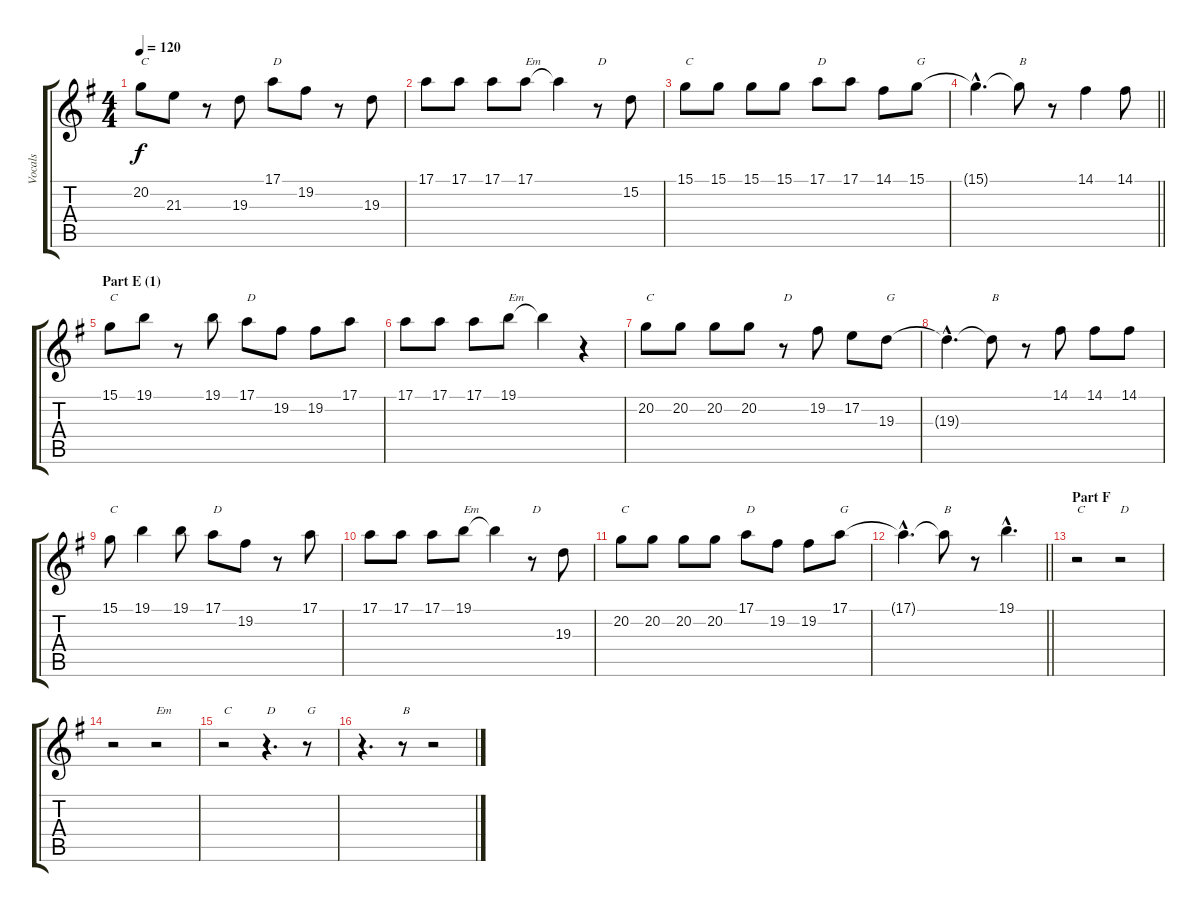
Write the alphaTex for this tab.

\track ("Vocals" "Vocals") {instrument trumpet}
\staff {score tabs}
\tuning (E4 B3 G3 D3 A2 E2) {hide}
\ts (4 4)
\tempo 120
\clef g2
\ks g
20.2.8{txt "C" dy f} 21.3.8 r.8 19.3.8 17.1.8{txt "D"} 19.2.8 r.8 19.3.8 |
17.1.8 17.1.8 17.1.8 17.1.8{txt "Em"} 17.1{t}.4 r.8{txt "D"} 15.2.8 |
15.1.8{txt "C"} 15.1.8 15.1.8 15.1.8 17.1.8{txt "D"} 17.1.8 14.1.8 15.1.8{txt "G"} |
\barLineRight lightlight
15.1{hac t}.4{d} 15.1{t}.8{txt "B"} r.8 14.1.4 14.1.8 |
\section ("" "Part E (1)")
15.1.8{txt "C"} 19.1.8 r.8 19.1.8 17.1.8{txt "D"} 19.2.8 19.2.8 17.1.8 |
17.1.8 17.1.8 17.1.8 19.1.8{txt "Em"} 19.1{t}.4 r.4 |
20.2.8{txt "C"} 20.2.8 20.2.8 20.2.8 r.8{txt "D"} 19.2.8 17.2.8 19.3.8{txt "G"} |
19.3{hac t}.4{d} 19.3{t}.8{txt "B"} r.8 14.1.8 14.1.8 14.1.8 |
15.1.8{txt "C"} 19.1.4 19.1.8 17.1.8{txt "D"} 19.2.8 r.8 17.1.8 |
17.1.8 17.1.8 17.1.8 19.1.8{txt "Em"} 19.1{t}.4 r.8{txt "D"} 19.3.8 |
20.2.8{txt "C"} 20.2.8 20.2.8 20.2.8 17.1.8{txt "D"} 19.2.8 19.2.8 17.1.8{txt "G"} |
\barLineRight lightlight
17.1{hac t}.4{d} 17.1{t}.8{txt "B"} r.8 19.1{hac}.4{d} |
\section ("" "Part F")
r.2{txt "C"} r.2{txt "D"} |
r.2 r.2{txt "Em"} |
r.2{txt "C"} r.4{d txt "D"} r.8{txt "G"} |
r.4{d} r.8{txt "B"} r.2
